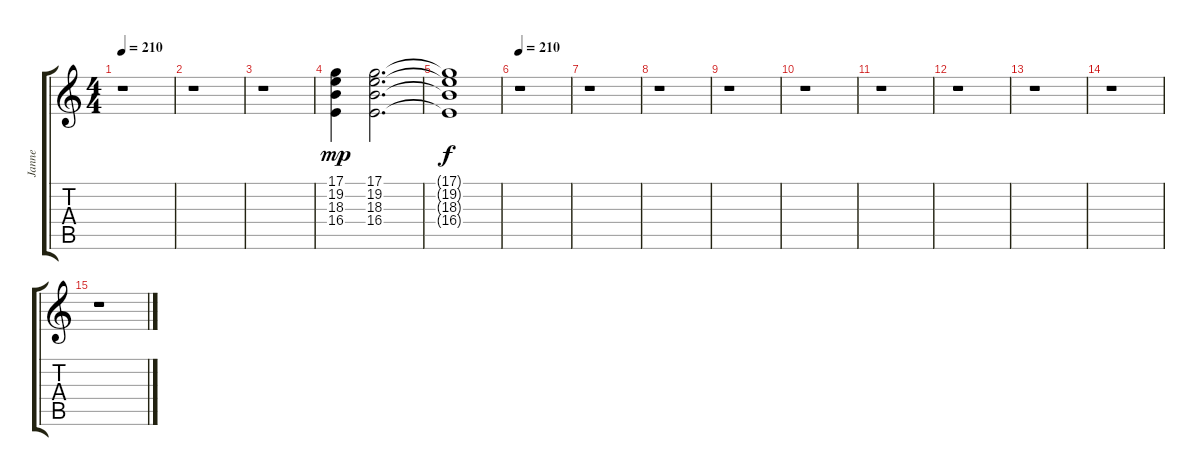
\track ("Janne" "Janne") {instrument pad1newage}
\staff {score tabs}
\tuning (D4 A3 F3 C3 G2 D2) {hide}
\ts (4 4)
\tempo 210
\clef g2
\ks c
r.1{dy p} |
r.1 |
r.1 |
(17.1 19.2 18.3 16.4).4{dy mp} (17.1 19.2 18.3 16.4).2{d} |
(17.1{t} 19.2{t} 18.3{t} 16.4{t}).1{dy f} |
\tempo 210
r.1 |
r.1 |
r.1 |
r.1 |
r.1 |
r.1 |
r.1 |
r.1 |
r.1 |
r.1
